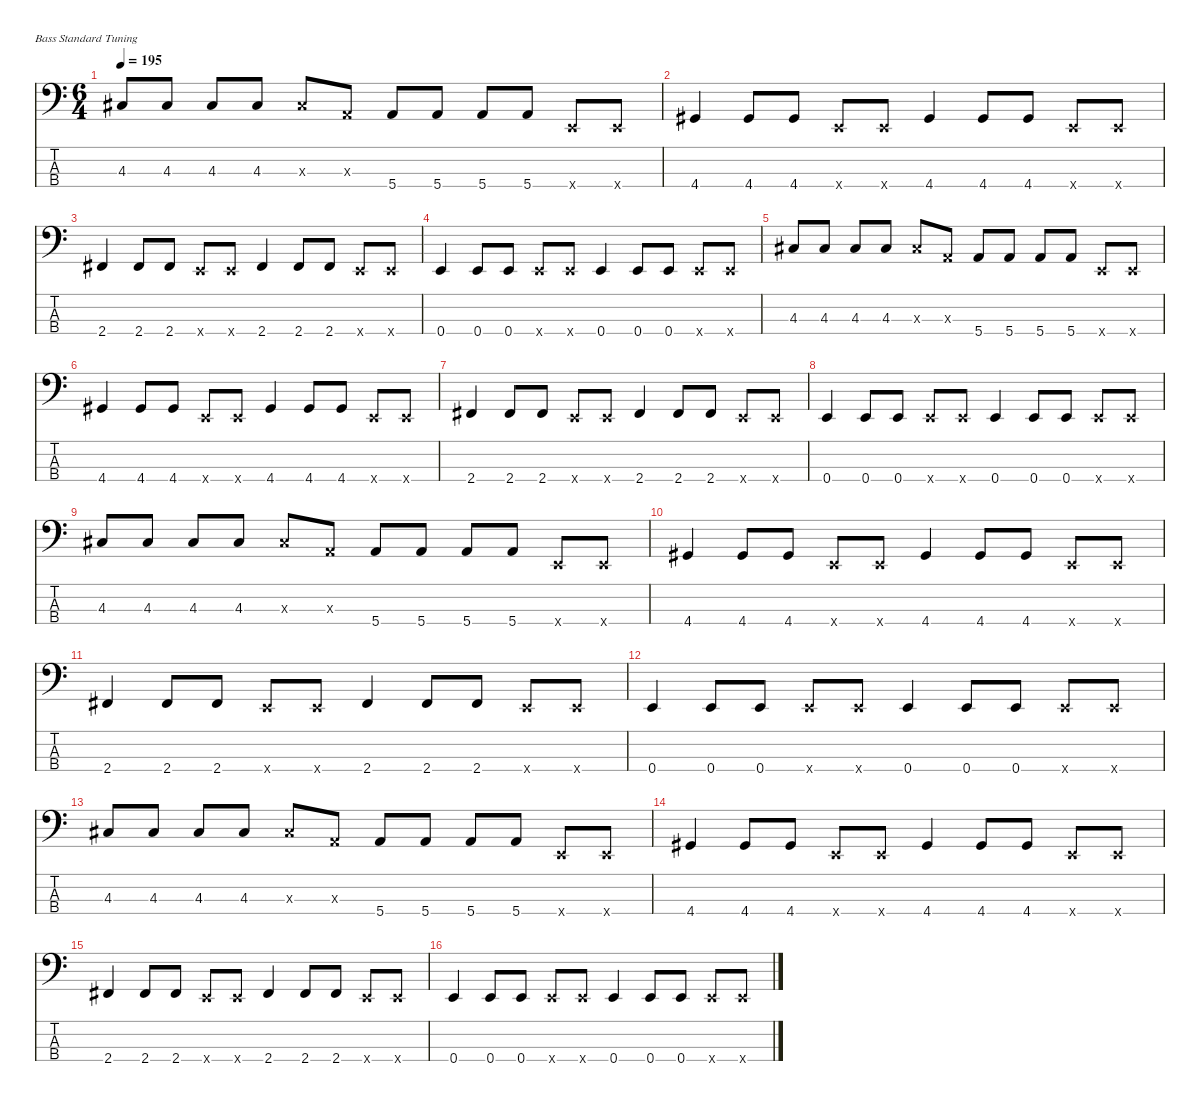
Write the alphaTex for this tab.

\defaultSystemsLayout 4
\hideDynamics
\bracketExtendMode nobrackets
\singleTrackTrackNamePolicy hidden
\multiTrackTrackNamePolicy hidden
\firstSystemTrackNameMode fullname
\firstSystemTrackNameOrientation horizontal
\otherSystemsTrackNameOrientation horizontal
\track ("Bass" "el.bs.") {instrument electricbassfinger}
\staff {score tabs}
\tuning (G2 D2 A1 E1)
\ts (6 4)
\tempo 195
\clef f4
\ks c
4.3{acc #}.8{dy f beam Up} 4.3{acc #}.8{beam Up} 4.3{acc #}.8{beam Up} 4.3{acc #}.8{beam Up} 4.3{x acc #}.8{beam Up} 0.3{x}.8{beam Up} 5.4.8{beam Up} 5.4.8{beam Up} 5.4.8{beam Up} 5.4.8{beam Up} 0.4{x}.8{beam Up} 0.4{x}.8{beam Up} |
4.4{acc #}.4{beam Up} 4.4{acc #}.8{beam Up} 4.4{acc #}.8{beam Up} 0.4{x}.8{beam Up} 0.4{x}.8{beam Up} 4.4{acc #}.4{beam Up} 4.4{acc #}.8{beam Up} 4.4{acc #}.8{beam Up} 0.4{x}.8{beam Up} 0.4{x}.8{beam Up} |
2.4{acc #}.4{beam Up} 2.4{acc #}.8{beam Up} 2.4{acc #}.8{beam Up} 0.4{x}.8{beam Up} 0.4{x}.8{beam Up} 2.4{acc #}.4{beam Up} 2.4{acc #}.8{beam Up} 2.4{acc #}.8{beam Up} 0.4{x}.8{beam Up} 0.4{x}.8{beam Up} |
0.4.4{beam Up} 0.4.8{beam Up} 0.4.8{beam Up} 0.4{x}.8{beam Up} 0.4{x}.8{beam Up} 0.4.4{beam Up} 0.4.8{beam Up} 0.4.8{beam Up} 0.4{x}.8{beam Up} 0.4{x}.8{beam Up} |
4.3{acc #}.8{beam Up} 4.3{acc #}.8{beam Up} 4.3{acc #}.8{beam Up} 4.3{acc #}.8{beam Up} 4.3{x acc #}.8{beam Up} 0.3{x}.8{beam Up} 5.4.8{beam Up} 5.4.8{beam Up} 5.4.8{beam Up} 5.4.8{beam Up} 0.4{x}.8{beam Up} 0.4{x}.8{beam Up} |
4.4{acc #}.4{beam Up} 4.4{acc #}.8{beam Up} 4.4{acc #}.8{beam Up} 0.4{x}.8{beam Up} 0.4{x}.8{beam Up} 4.4{acc #}.4{beam Up} 4.4{acc #}.8{beam Up} 4.4{acc #}.8{beam Up} 0.4{x}.8{beam Up} 0.4{x}.8{beam Up} |
2.4{acc #}.4{beam Up} 2.4{acc #}.8{beam Up} 2.4{acc #}.8{beam Up} 0.4{x}.8{beam Up} 0.4{x}.8{beam Up} 2.4{acc #}.4{beam Up} 2.4{acc #}.8{beam Up} 2.4{acc #}.8{beam Up} 0.4{x}.8{beam Up} 0.4{x}.8{beam Up} |
0.4.4{beam Up} 0.4.8{beam Up} 0.4.8{beam Up} 0.4{x}.8{beam Up} 0.4{x}.8{beam Up} 0.4.4{beam Up} 0.4.8{beam Up} 0.4.8{beam Up} 0.4{x}.8{beam Up} 0.4{x}.8{beam Up} |
4.3{acc #}.8{beam Up} 4.3{acc #}.8{beam Up} 4.3{acc #}.8{beam Up} 4.3{acc #}.8{beam Up} 4.3{x acc #}.8{beam Up} 0.3{x}.8{beam Up} 5.4.8{beam Up} 5.4.8{beam Up} 5.4.8{beam Up} 5.4.8{beam Up} 0.4{x}.8{beam Up} 0.4{x}.8{beam Up} |
4.4{acc #}.4{beam Up} 4.4{acc #}.8{beam Up} 4.4{acc #}.8{beam Up} 0.4{x}.8{beam Up} 0.4{x}.8{beam Up} 4.4{acc #}.4{beam Up} 4.4{acc #}.8{beam Up} 4.4{acc #}.8{beam Up} 0.4{x}.8{beam Up} 0.4{x}.8{beam Up} |
2.4{acc #}.4{beam Up} 2.4{acc #}.8{beam Up} 2.4{acc #}.8{beam Up} 0.4{x}.8{beam Up} 0.4{x}.8{beam Up} 2.4{acc #}.4{beam Up} 2.4{acc #}.8{beam Up} 2.4{acc #}.8{beam Up} 0.4{x}.8{beam Up} 0.4{x}.8{beam Up} |
0.4.4{beam Up} 0.4.8{beam Up} 0.4.8{beam Up} 0.4{x}.8{beam Up} 0.4{x}.8{beam Up} 0.4.4{beam Up} 0.4.8{beam Up} 0.4.8{beam Up} 0.4{x}.8{beam Up} 0.4{x}.8{beam Up} |
4.3{acc #}.8{beam Up} 4.3{acc #}.8{beam Up} 4.3{acc #}.8{beam Up} 4.3{acc #}.8{beam Up} 4.3{x acc #}.8{beam Up} 0.3{x}.8{beam Up} 5.4.8{beam Up} 5.4.8{beam Up} 5.4.8{beam Up} 5.4.8{beam Up} 0.4{x}.8{beam Up} 0.4{x}.8{beam Up} |
4.4{acc #}.4{beam Up} 4.4{acc #}.8{beam Up} 4.4{acc #}.8{beam Up} 0.4{x}.8{beam Up} 0.4{x}.8{beam Up} 4.4{acc #}.4{beam Up} 4.4{acc #}.8{beam Up} 4.4{acc #}.8{beam Up} 0.4{x}.8{beam Up} 0.4{x}.8{beam Up} |
2.4{acc #}.4{beam Up} 2.4{acc #}.8{beam Up} 2.4{acc #}.8{beam Up} 0.4{x}.8{beam Up} 0.4{x}.8{beam Up} 2.4{acc #}.4{beam Up} 2.4{acc #}.8{beam Up} 2.4{acc #}.8{beam Up} 0.4{x}.8{beam Up} 0.4{x}.8{beam Up} |
0.4.4{beam Up} 0.4.8{beam Up} 0.4.8{beam Up} 0.4{x}.8{beam Up} 0.4{x}.8{beam Up} 0.4.4{beam Up} 0.4.8{beam Up} 0.4.8{beam Up} 0.4{x}.8{beam Up} 0.4{x}.8{beam Up}
